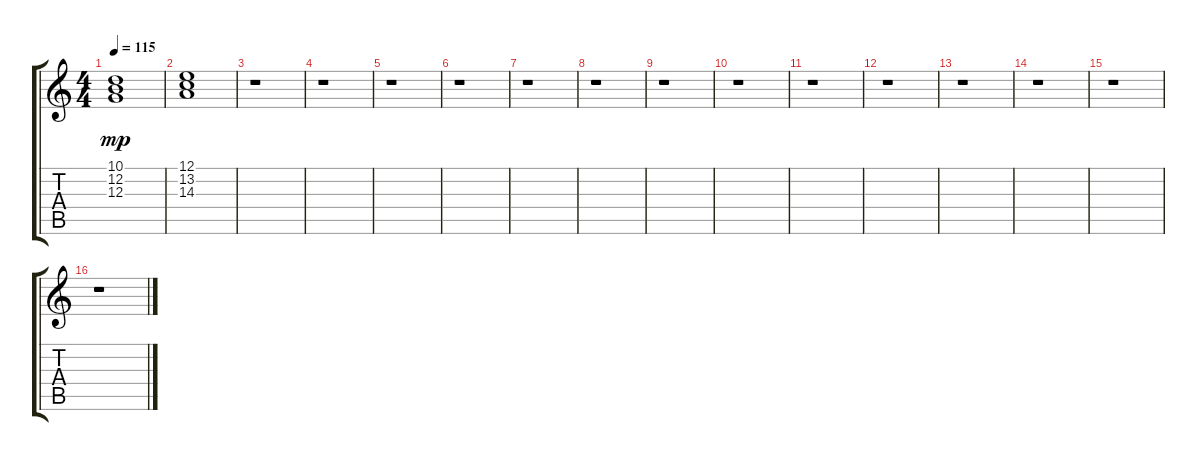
\track "" {instrument stringensemble1}
\staff {score tabs}
\tuning (E4 B3 G3 D3 A2 E2) {hide}
\ts (4 4)
\tempo 115
\clef g2
\ks c
(10.1 12.2 12.3).1{dy mp} |
(12.1 13.2 14.3).1 |
r.1 |
r.1 |
r.1 |
r.1 |
r.1 |
r.1 |
r.1 |
r.1 |
r.1 |
r.1 |
r.1 |
r.1 |
r.1 |
r.1
